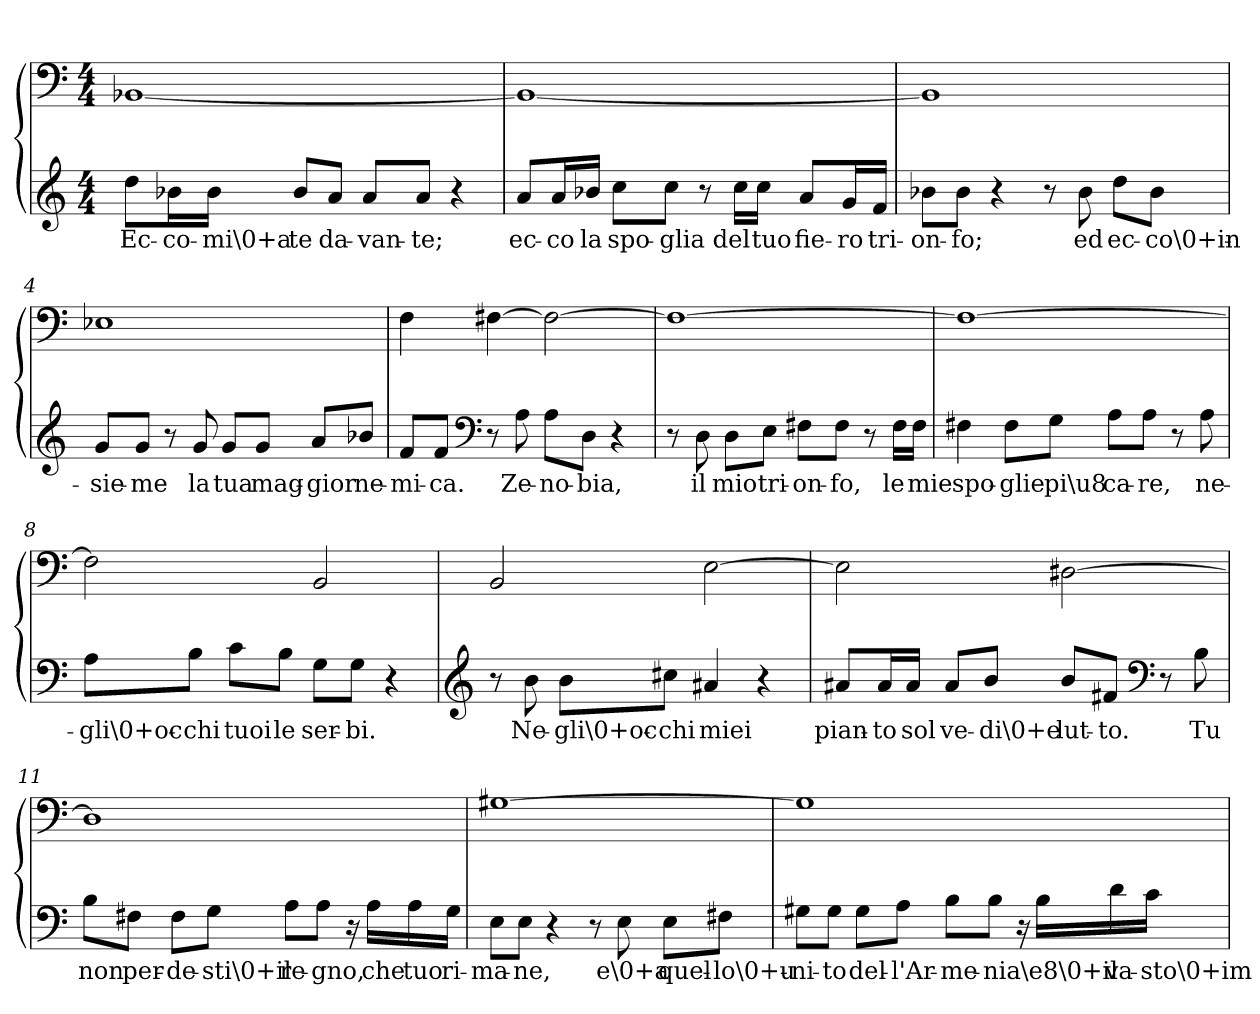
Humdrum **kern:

**kern	**text	**kern
*part1	*part1	*part1
*staff2	*staff2	*staff1
*clefG2	*	*clefF4
*k[]	*	*k[]
*a:	*	*a:
*M4/4	*	*M4/4
=1	=1	=1
8dd\L	Ec-	[1BB-X/
16b-X\L	-co-	.
16b-\JJ	-mi\0+a	.
8b-/L	te	.
8a/J	da-	.
8a/L	-van-	.
8a/J	-te;	.
4r	.	.
=2	=2	=2
8a/L	ec-	1BB-/_
16a/L	-co	.
16b-X/JJ	la	.
8cc\L	spo-	.
8cc\J	-glia	.
8r	.	.
16cc\LL	del	.
16cc\JJ	tuo	.
8a/L	fie-	.
16g/L	-ro	.
16f/JJ	tri-	.
=3	=3	=3
8b-X\L	-on-	1BB-/]
8b-\J	-fo;	.
4r	.	.
8r	.	.
8b-\	ed	.
8dd\L	ec-	.
8b-\J	-co\0+in-	.
=4	=4	=4
8g/L	-sie-	1E-X\
8g/J	-me	.
8r	.	.
8g/	la	.
8g/L	tua	.
8g/J	mag-	.
8a/L	-gior	.
8b-X/J	ne-	.
=5	=5	=5
8f/L	-mi-	4F\
8f/J	-ca.	.
*clefF4	*	*
8r	.	[4F#X\
8A\	Ze-	.
8A\L	-no-	2F#\_
8D\J	-bia,	.
4r	.	.
=6	=6	=6
8r	.	1F#\_
8D\	il	.
8D\L	mio	.
8E\J	tri-	.
8F#X\L	-on-	.
8F#\J	-fo,	.
8r	.	.
16F#\LL	le	.
16F#\JJ	mie	.
=7	=7	=7
4F#X\	spo-	1F#\_
8F#\L	-glie	.
8G\J	pi\u8	.
8A\L	ca-	.
8A\J	-re,	.
8r	.	.
8A\	ne-	.
=8	=8	=8
8A\L	-gli\0+oc-	2F#\]
8B\J	-chi	.
8c\L	tuoi	.
8B\J	le	.
8G\L	ser-	2BB/
8G\J	-bi.	.
4r	.	.
=9	=9	=9
*clefG2	*	*
8r	.	2BB/
8b\	Ne-	.
8b\L	-gli\0+oc-	.
8cc#X\J	-chi	.
4a#X/	miei	[2E\
4r	.	.
=10	=10	=10
8a#X/L	pian-	2E\]
16a#/L	-to	.
16a#/JJ	sol	.
8a#/L	ve-	.
8b/J	-di\0+e	.
8b/L	lut-	[2D#X\
8f#X/J	-to.	.
*clefF4	*	*
8r	.	.
8B\	Tu	.
=11	=11	=11
8B\L	non	1D#\]
8F#X\J	per-	.
8F#\L	-de-	.
8G\J	-sti\0+il	.
8A\L	re-	.
8A\J	-gno,	.
16r	.	.
16A\LL	che	.
16A\	tuo	.
16G\JJ	ri-	.
=12	=12	=12
8E\L	-ma-	[1G#X\
8E\J	-ne,	.
4r	.	.
8r	.	.
8E\	e\0+a	.
8E\L	quel-	.
8F#X\J	-lo\0+u-	.
=13	=13	=13
8G#X\L	-ni-	1G#\]
8G#\J	-to	.
8G#\L	del-	.
8A\J	-l'Ar-	.
8B\L	-me-	.
8B\J	-nia	.
16r	.	.
16B\LL	\e8\0+il	.
16d\	va-	.
16c\JJ	-sto\0+im-	.
=	=	=
*-	*-	*-
